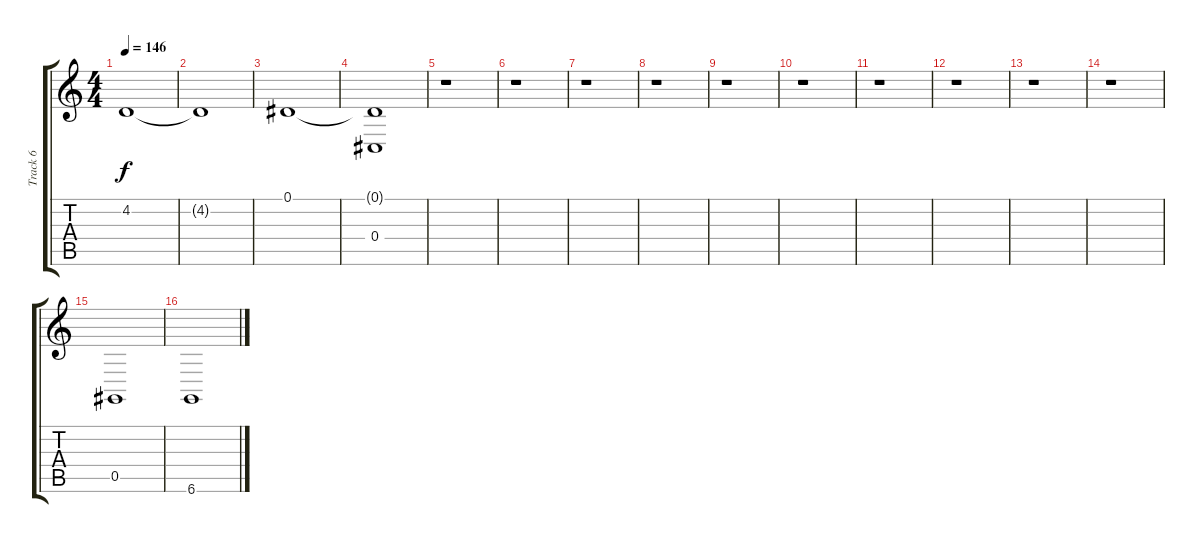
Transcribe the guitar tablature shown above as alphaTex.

\track ("Track 6" "Track 6") {instrument stringensemble1}
\staff {score tabs}
\tuning (Eb4 Bb3 Gb3 Db3 Ab2 Db2) {hide}
\ts (4 4)
\tempo 146
\clef g2
\ks c
4.2.1{dy f} |
4.2{t}.1 |
0.1.1 |
(0.1{t} 0.4).1 |
r.1 |
r.1 |
r.1 |
r.1 |
r.1 |
r.1 |
r.1 |
r.1 |
r.1 |
r.1 |
0.5.1 |
6.6.1
